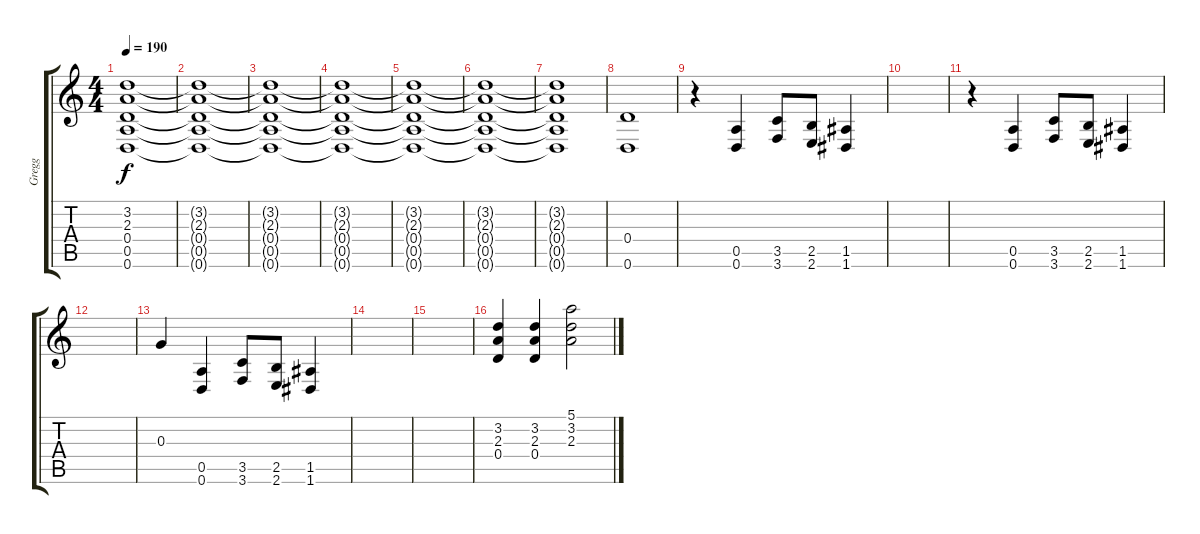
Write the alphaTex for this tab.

\track ("Gregg" "Gregg") {instrument overdrivenguitar}
\staff {score tabs}
\tuning (E4 B3 G3 D3 A2 D2) {hide}
\ts (4 4)
\tempo 190
\clef g2
\ks c
(3.2{t} 2.3{t} 0.4{t} 0.5{t} 0.6{t}).1{dy f} |
(3.2{t} 2.3{t} 0.4{t} 0.5{t} 0.6{t}).1 |
(3.2{t} 2.3{t} 0.4{t} 0.5{t} 0.6{t}).1 |
(3.2{t} 2.3{t} 0.4{t} 0.5{t} 0.6{t}).1 |
(3.2{t} 2.3{t} 0.4{t} 0.5{t} 0.6{t}).1 |
(3.2{t} 2.3{t} 0.4{t} 0.5{t} 0.6{t}).1 |
(3.2{t} 2.3{t} 0.4{t} 0.5{t} 0.6{t}).1 |
(0.4 0.6).1 |
r.4 (0.5 0.6).4 (3.5 3.6).8 (2.5 2.6).8 (1.5 1.6).4 |
|
r.4 (0.5 0.6).4 (3.5 3.6).8 (2.5 2.6).8 (1.5 1.6).4 |
|
0.3.4 (0.5 0.6).4 (3.5 3.6).8 (2.5 2.6).8 (1.5 1.6).4 |
|
|
(3.2 2.3 0.4).4 (3.2 2.3 0.4).4 (5.1 3.2 2.3).2
